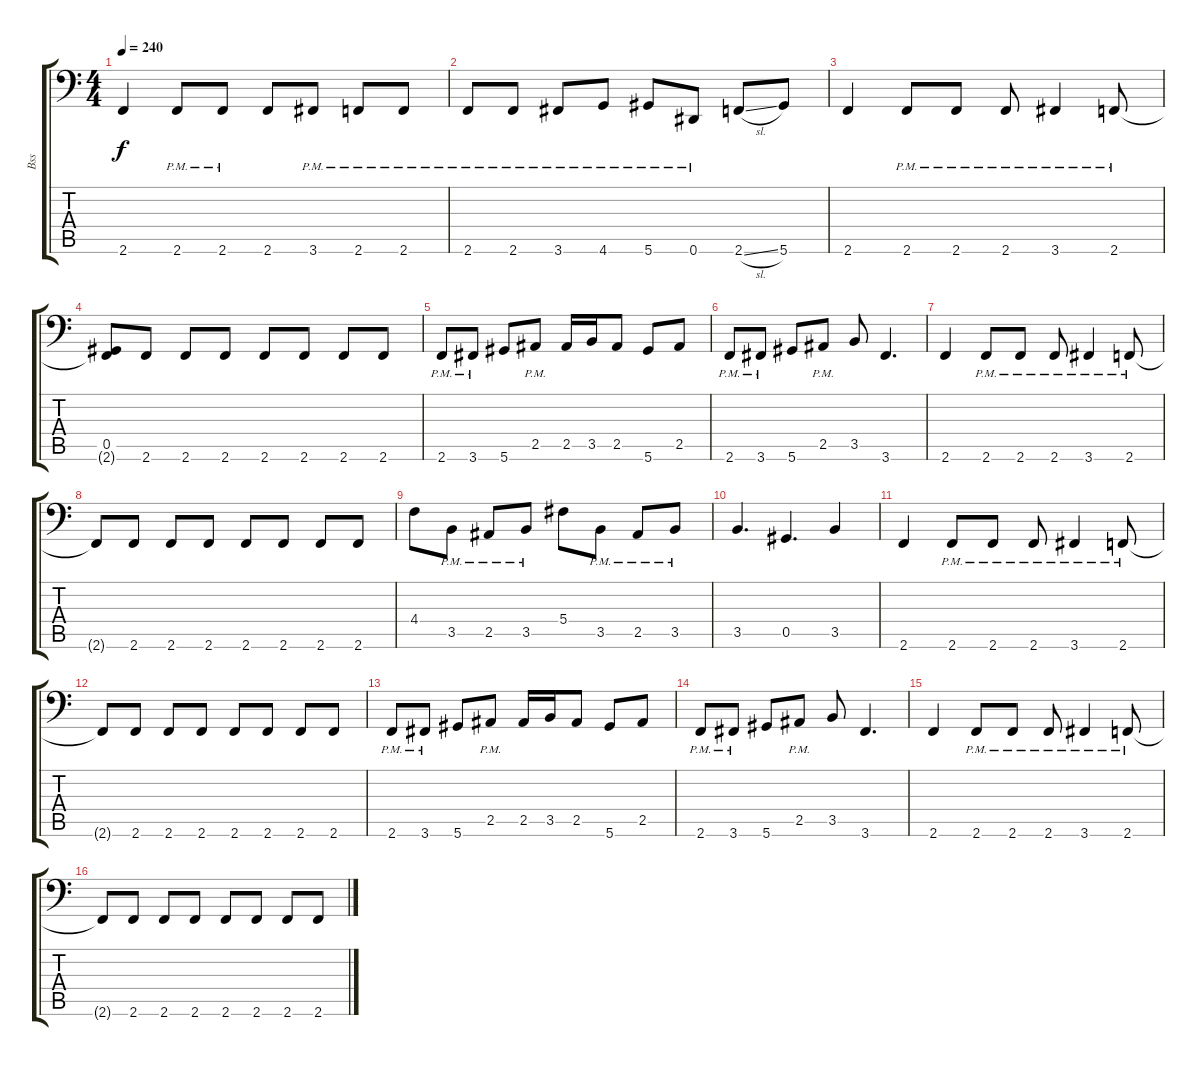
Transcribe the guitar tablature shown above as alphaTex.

\track ("Bss" "Bss") {instrument electricbasspick}
\staff {score tabs}
\tuning (Eb3 Bb2 Gb2 Db2 Ab1 Eb1) {hide}
\ts (4 4)
\tempo 240
\clef f4
\ks c
2.6.4{dy f} 2.6{pm}.8 2.6{pm}.8 2.6.8 3.6{pm}.8 2.6{pm}.8 2.6{pm}.8 |
2.6{pm}.8 2.6{pm}.8 3.6{pm}.8 4.6{pm}.8 5.6{pm}.8 0.6{pm}.8 2.6{sl}.8 5.6.8 |
2.6.4 2.6{pm}.8 2.6{pm}.8 2.6{pm}.8 3.6{pm}.4 2.6{pm}.8 |
(0.5 2.6{t}).8 2.6.8 2.6.8 2.6.8 2.6.8 2.6.8 2.6.8 2.6.8 |
2.6{pm}.8 3.6{pm}.8 5.6.8 2.5{pm}.8 2.5.16 3.5.16 2.5.8 5.6.8 2.5.8 |
2.6{pm}.8 3.6{pm}.8 5.6.8 2.5{pm}.8 3.5.8 3.6.4{d} |
2.6.4 2.6{pm}.8 2.6{pm}.8 2.6{pm}.8 3.6{pm}.4 2.6{pm}.8 |
2.6{t}.8 2.6.8 2.6.8 2.6.8 2.6.8 2.6.8 2.6.8 2.6.8 |
4.4.8 3.5{pm}.8 2.5{pm}.8 3.5{pm}.8 5.4.8 3.5{pm}.8 2.5{pm}.8 3.5{pm}.8 |
3.5.4{d} 0.5.4{d} 3.5.4 |
2.6.4 2.6{pm}.8 2.6{pm}.8 2.6{pm}.8 3.6{pm}.4 2.6{pm}.8 |
2.6{t}.8 2.6.8 2.6.8 2.6.8 2.6.8 2.6.8 2.6.8 2.6.8 |
2.6{pm}.8 3.6{pm}.8 5.6.8 2.5{pm}.8 2.5.16 3.5.16 2.5.8 5.6.8 2.5.8 |
2.6{pm}.8 3.6{pm}.8 5.6.8 2.5{pm}.8 3.5.8 3.6.4{d} |
2.6.4 2.6{pm}.8 2.6{pm}.8 2.6{pm}.8 3.6{pm}.4 2.6{pm}.8 |
2.6{t}.8 2.6.8 2.6.8 2.6.8 2.6.8 2.6.8 2.6.8 2.6.8
